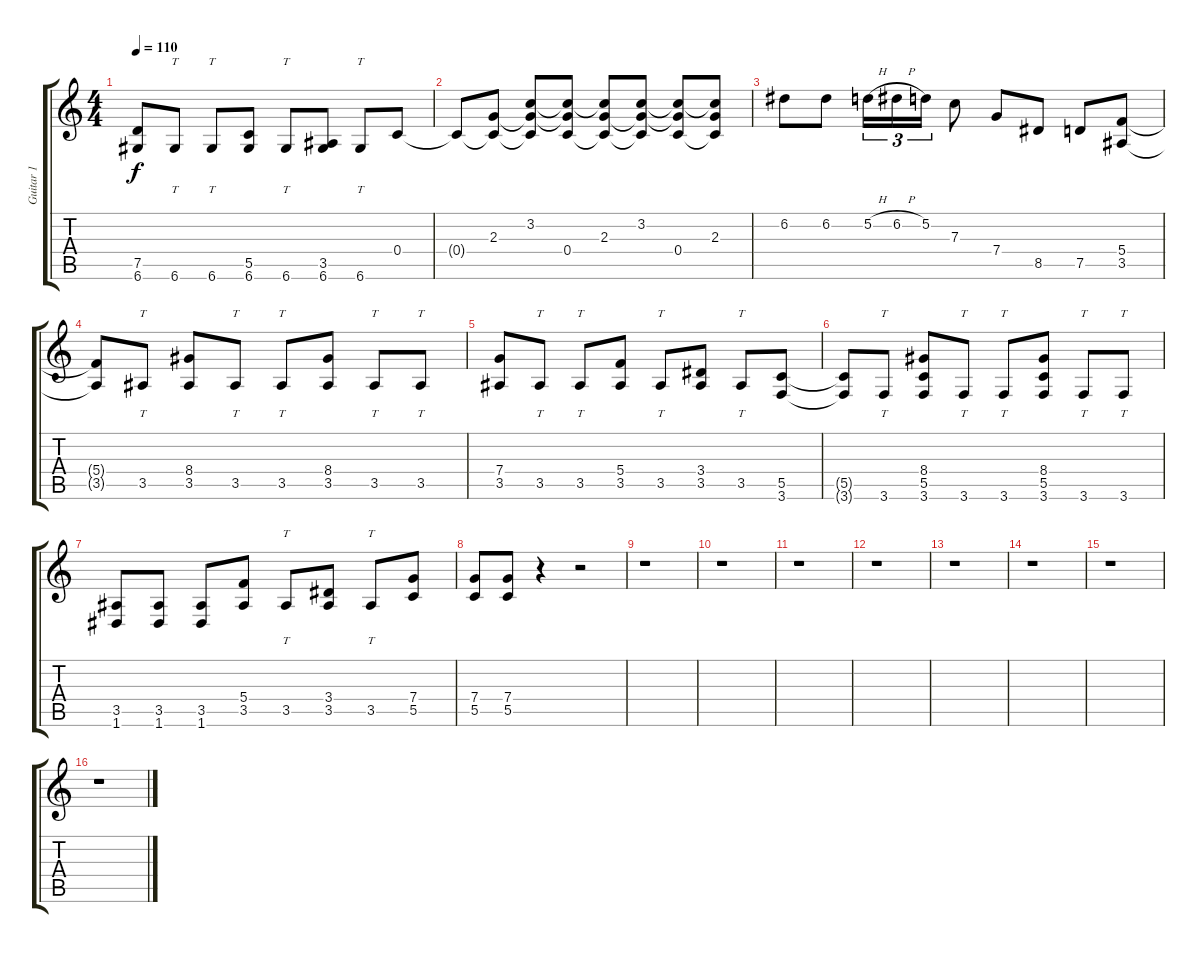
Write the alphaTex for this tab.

\track ("Guitar 1" "Guitar 1") {instrument distortionguitar}
\staff {score tabs}
\tuning (D4 A3 F3 C3 G2 D2) {hide}
\ts (4 4)
\tempo 110
\clef g2
\ks c
(7.5 6.6).8{dy f} 6.6.8{tt} 6.6.8{tt} (5.5 6.6).8 6.6.8{tt} (3.5 6.6).8 6.6.8{tt} 0.4.8 |
0.4{t}.8 (2.3 0.4{t}).8 (3.2 2.3{t} 0.4{t}).8 (3.2{t} 2.3{t} 0.4).8 (3.2{t} 2.3 0.4{t}).8 (3.2 2.3{t} 0.4{t}).8 (3.2{t} 2.3{t} 0.4).8 (3.2{t} 2.3 0.4{t}).8 |
6.2.8 6.2.8 5.2{h}.16{tu (3 2)} 6.2{h}.16{tu (3 2)} 5.2.16{tu (3 2)} 7.3.8 7.4.8 8.5.8 7.5.8 (5.4 3.5).8 |
(5.4{t} 3.5{t}).8 3.5.8{tt} (8.4 3.5).8 3.5.8{tt} 3.5.8{tt} (8.4 3.5).8 3.5.8{tt} 3.5.8{tt} |
(7.4 3.5).8 3.5.8{tt} 3.5.8{tt} (5.4 3.5).8 3.5.8{tt} (3.4 3.5).8 3.5.8{tt} (5.5 3.6).8 |
(5.5{t} 3.6{t}).8 3.6.8{tt} (8.4 5.5 3.6).8 3.6.8{tt} 3.6.8{tt} (8.4 5.5 3.6).8 3.6.8{tt} 3.6.8{tt} |
(3.5 1.6).8 (3.5 1.6).8 (3.5 1.6).8 (5.4 3.5).8 3.5.8{tt} (3.4 3.5).8 3.5.8{tt} (7.4 5.5).8 |
(7.4 5.5).8 (7.4 5.5).8 r.4 r.2 |
r.1 |
r.1 |
r.1 |
r.1 |
r.1 |
r.1 |
r.1 |
r.1
